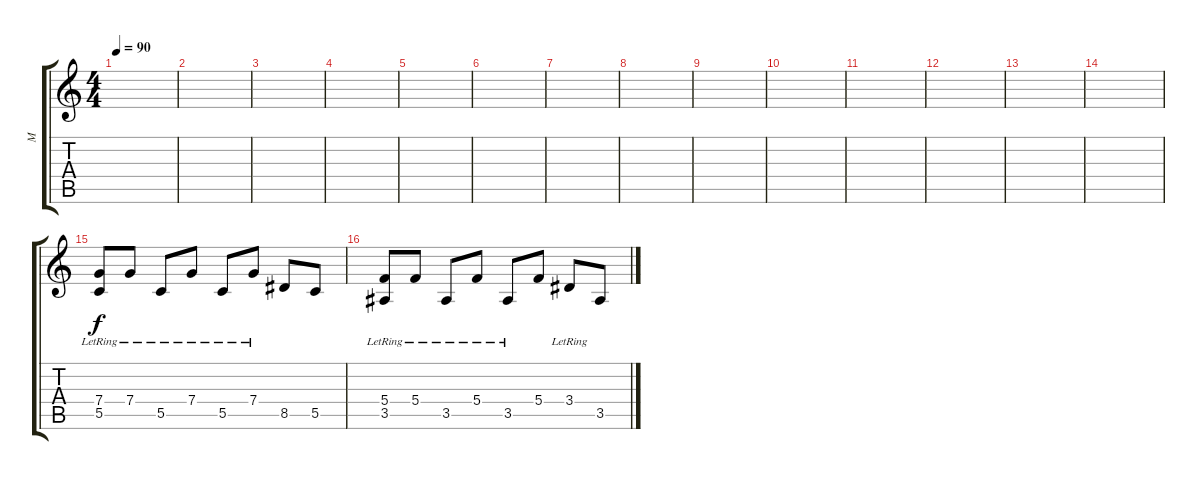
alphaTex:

\track ("M" "M") {instrument acousticguitarsteel}
\staff {score tabs}
\tuning (D4 A3 F3 C3 G2 C2) {hide}
\ts (4 4)
\tempo 90
\clef g2
\ks c
|
|
|
|
|
|
|
|
|
|
|
|
|
|
(7.4 5.5{lr}).8{volume 13} 7.4{lr}.8 5.5{lr}.8 7.4{lr}.8 5.5{lr}.8 7.4{lr}.8 8.5.8 5.5.8 |
(5.4 3.5{lr}).8 5.4{lr}.8 3.5{lr}.8 5.4{lr}.8 3.5{lr}.8 5.4.8 3.4{lr}.8 3.5.8
